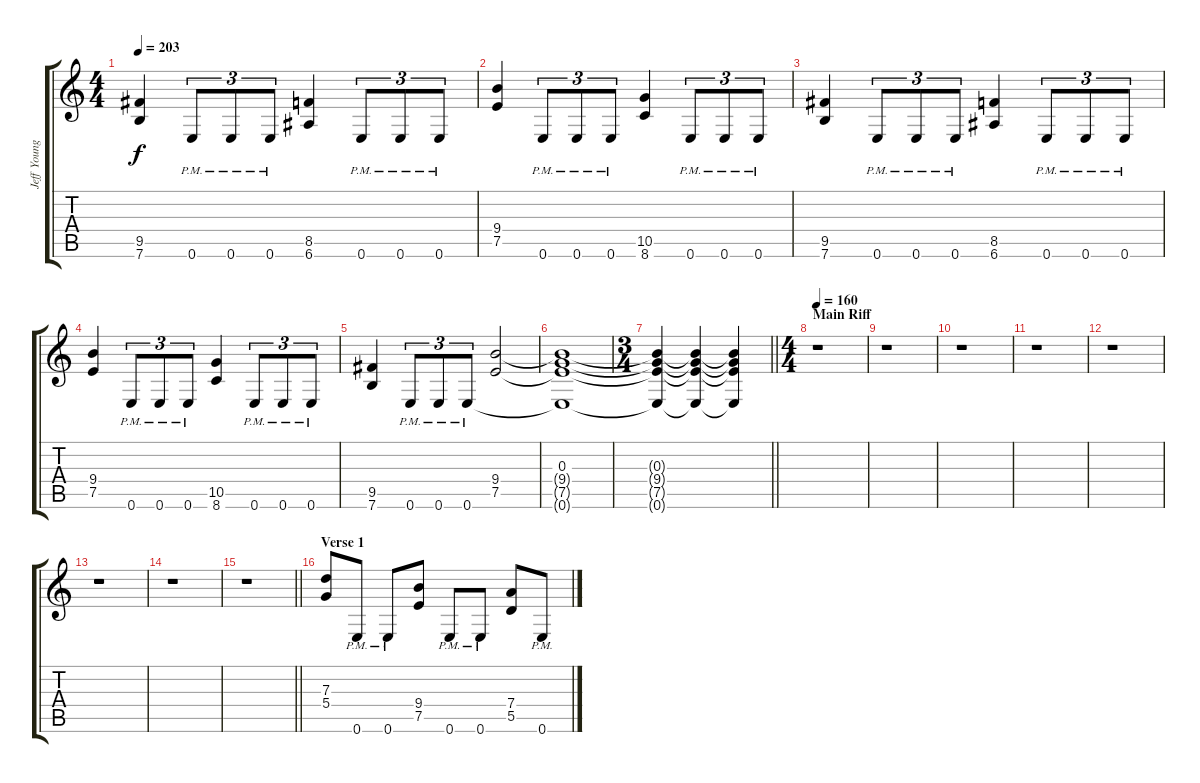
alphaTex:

\track ("Jeff Young" "Jeff Young") {instrument distortionguitar}
\staff {score tabs}
\tuning (E4 B3 G3 D3 A2 E2) {hide}
\ts (4 4)
\tempo 203
\clef g2
\ks c
(9.5 7.6).4{dy f} 0.6{pm}.8{tu (3 2)} 0.6{pm}.8{tu (3 2)} 0.6{pm}.8{tu (3 2)} (8.5 6.6).4 0.6{pm}.8{tu (3 2)} 0.6{pm}.8{tu (3 2)} 0.6{pm}.8{tu (3 2)} |
(9.4 7.5).4 0.6{pm}.8{tu (3 2)} 0.6{pm}.8{tu (3 2)} 0.6{pm}.8{tu (3 2)} (10.5 8.6).4 0.6{pm}.8{tu (3 2)} 0.6{pm}.8{tu (3 2)} 0.6{pm}.8{tu (3 2)} |
(9.5 7.6).4 0.6{pm}.8{tu (3 2)} 0.6{pm}.8{tu (3 2)} 0.6{pm}.8{tu (3 2)} (8.5 6.6).4 0.6{pm}.8{tu (3 2)} 0.6{pm}.8{tu (3 2)} 0.6{pm}.8{tu (3 2)} |
(9.4 7.5).4 0.6{pm}.8{tu (3 2)} 0.6{pm}.8{tu (3 2)} 0.6{pm}.8{tu (3 2)} (10.5 8.6).4 0.6{pm}.8{tu (3 2)} 0.6{pm}.8{tu (3 2)} 0.6{pm}.8{tu (3 2)} |
(9.5 7.6).4 0.6{pm}.8{tu (3 2)} 0.6{pm}.8{tu (3 2)} 0.6{pm}.8{tu (3 2)} (9.4 7.5).2 |
(0.3 9.4{t} 7.5{t} 0.6{t}).1 |
\ts (3 4)
\barLineRight lightlight
(0.3{t} 9.4{t} 7.5{t} 0.6{t}).4 (0.3{t} 9.4{t} 7.5{t} 0.6{t}).4 (0.3{t} 9.4{t} 7.5{t} 0.6{t}).4 |
\ts (4 4)
\section ("" "Main Riff")
\tempo 160
r.1 |
r.1 |
r.1 |
r.1 |
r.1 |
r.1 |
r.1 |
\barLineRight lightlight
r.1 |
\section ("" "Verse 1")
(7.3 5.4).8 0.6{pm}.8 0.6{pm}.8 (9.4 7.5).8 0.6{pm}.8 0.6{pm}.8 (7.4 5.5).8 0.6{pm}.8
